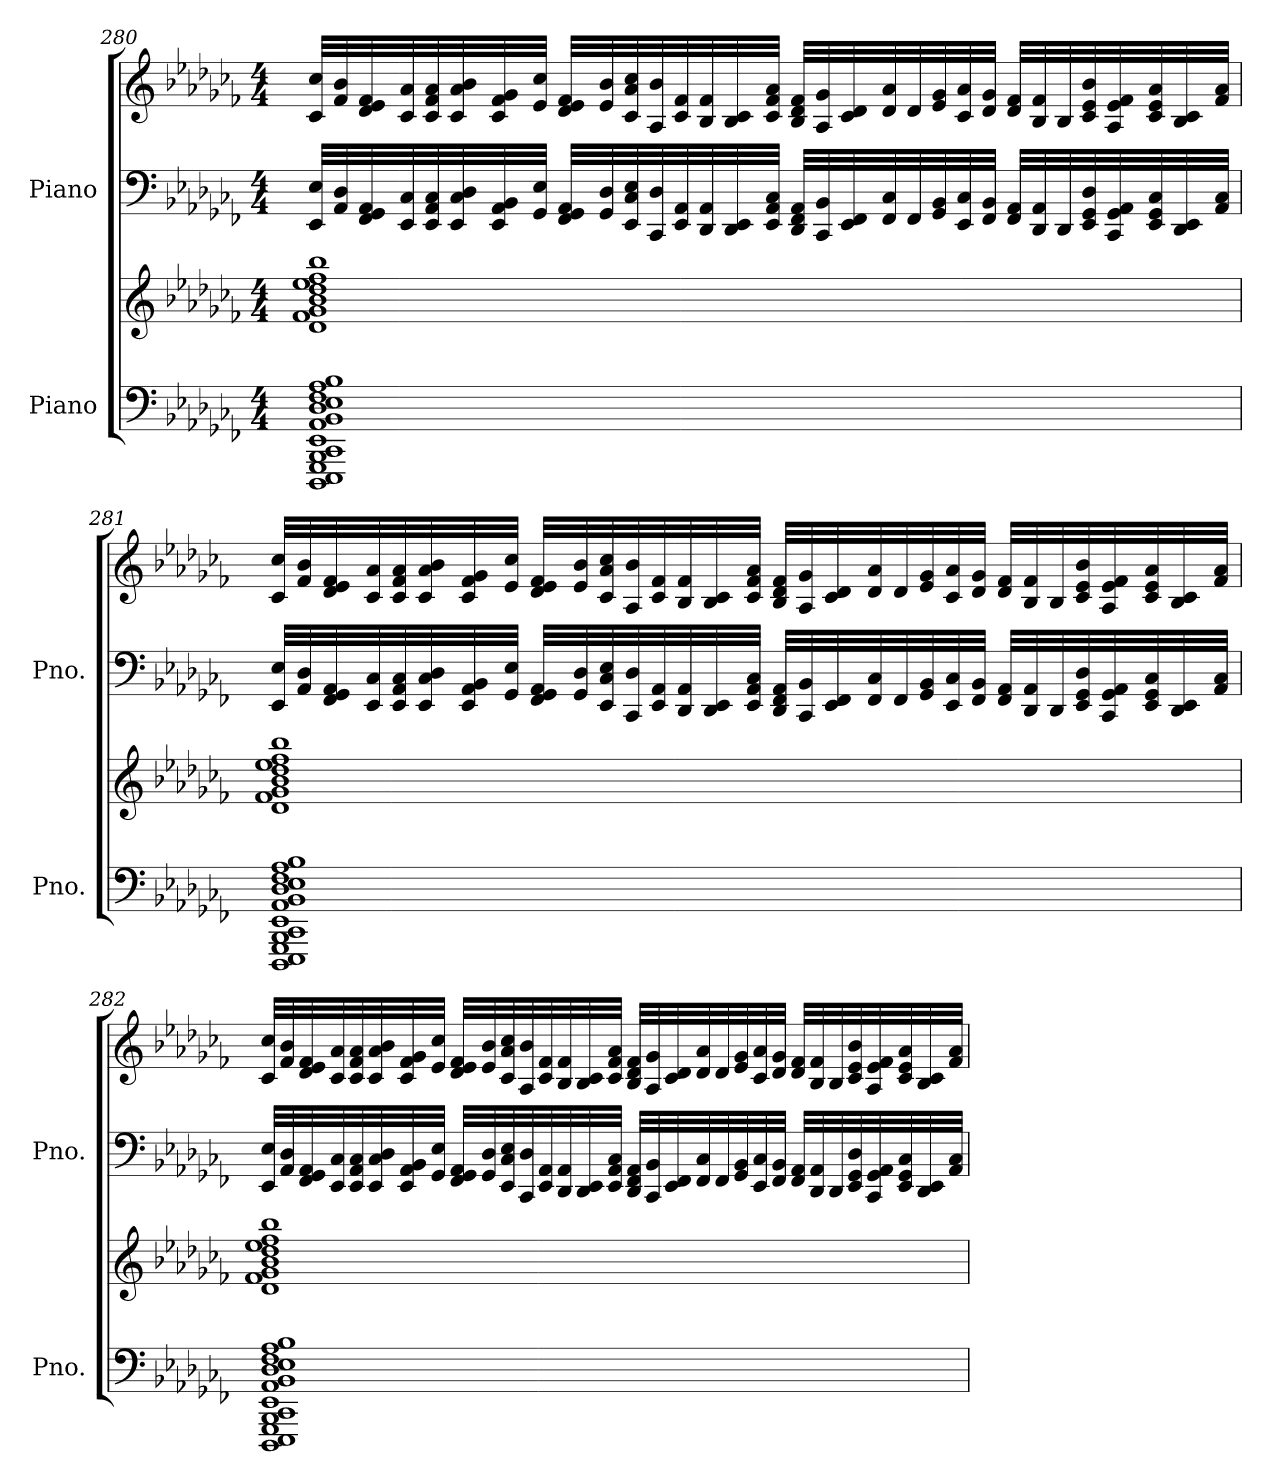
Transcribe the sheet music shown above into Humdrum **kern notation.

**kern	**kern	**kern	**kern
*part2	*part2	*part1	*part1
*staff4	*staff3	*staff2	*staff1
*I"Piano	*	*I"Piano	*
*I'Pno.	*	*I'Pno.	*
!!LO:LB:g=z
*clefF4	*clefG2	*clefF4	*clefG2
*ITrd14c24	*ITrd14c24	*ITrd-21c-36	*ITrd-21c-36
*k[b-e-a-d-g-c-f-]	*k[b-e-a-d-g-c-f-]	*k[b-e-a-d-g-c-f-]	*k[b-e-a-d-g-c-f-]
*M4/4	*M4/4	*M4/4	*M4/4
=280	=280	=280	=280
1DDDDD- 1EEEEE- 1GGGGG- 1BBBBB- 1CCCC- 1EEEE- 1AAAA- 1BBBB- 1DDD- 1EEE- 1FFF- 1AAA- 1BBB-	1DD- 1FF- 1GG- 1BB- 1D- 1E- 1F- 1B-	32ee-/ 32eee-/LLL	32cccc-/ 32ccccc-/LLL
.	.	32aa-/ 32ddd-/	32ffff-/ 32bbbb-/
.	.	32ff-/ 32gg-/ 32aa-/	32dddd-/ 32eeee-/ 32ffff-/
.	.	32ee-/ 32ccc-/	32cccc-/ 32aaaa-/
.	.	32ee-/ 32aa-/ 32ccc-/	32cccc-/ 32ffff-/ 32aaaa-/
.	.	32ee-/ 32ccc-/ 32ddd-/	32cccc-/ 32aaaa-/ 32bbbb-/
.	.	32ee-/ 32aa-/ 32bb-/	32cccc-/ 32ffff-/ 32gggg-/
.	.	32gg-/ 32eee-/JJJ	32eeee-/ 32ccccc-/JJJ
.	.	32ff-/ 32gg-/ 32aa-/LLL	32dddd-/ 32eeee-/ 32ffff-/LLL
.	.	32gg-/ 32ddd-/	32eeee-/ 32bbbb-/
.	.	32ee-/ 32ccc-/ 32eee-/	32cccc-/ 32aaaa-/ 32ccccc-/
.	.	32cc-/ 32ddd-/	32aaa-/ 32bbbb-/
.	.	32ee-/ 32aa-/	32cccc-/ 32ffff-/
.	.	32dd-/ 32aa-/	32bbb-/ 32ffff-/
.	.	32dd-/ 32ee-/	32bbb-/ 32cccc-/
.	.	32ee-/ 32aa-/ 32ccc-/JJJ	32cccc-/ 32ffff-/ 32aaaa-/JJJ
.	.	32dd-/ 32ff-/ 32aa-/LLL	32bbb-/ 32dddd-/ 32ffff-/LLL
.	.	32cc-/ 32bb-/	32aaa-/ 32gggg-/
.	.	32ee-/ 32ff-/	32cccc-/ 32dddd-/
.	.	32ff-/ 32ccc-/	32dddd-/ 32aaaa-/
.	.	32ff-/	32dddd-/
.	.	32gg-/ 32bb-/	32eeee-/ 32gggg-/
.	.	32ee-/ 32ccc-/	32cccc-/ 32aaaa-/
.	.	32ff-/ 32bb-/JJJ	32dddd-/ 32gggg-/JJJ
.	.	32ff-/ 32aa-/LLL	32dddd-/ 32ffff-/LLL
.	.	32dd-/ 32aa-/	32bbb-/ 32ffff-/
.	.	32dd-/	32bbb-/
.	.	32ee-/ 32gg-/ 32ddd-/	32cccc-/ 32eeee-/ 32bbbb-/
.	.	32cc-/ 32gg-/ 32aa-/	32aaa-/ 32eeee-/ 32ffff-/
.	.	32ee-/ 32gg-/ 32ccc-/	32cccc-/ 32eeee-/ 32aaaa-/
.	.	32dd-/ 32ee-/	32bbb-/ 32cccc-/
.	.	32aa-/ 32ccc-/JJJ	32ffff-/ 32aaaa-/JJJ
!!LO:LB:g=z
=281	=281	=281	=281
1DDDDD- 1EEEEE- 1GGGGG- 1BBBBB- 1CCCC- 1EEEE- 1AAAA- 1BBBB- 1DDD- 1EEE- 1FFF- 1AAA- 1BBB-	1DD- 1FF- 1GG- 1BB- 1D- 1E- 1F- 1B-	32ee-/ 32eee-/LLL	32cccc-/ 32ccccc-/LLL
.	.	32aa-/ 32ddd-/	32ffff-/ 32bbbb-/
.	.	32ff-/ 32gg-/ 32aa-/	32dddd-/ 32eeee-/ 32ffff-/
.	.	32ee-/ 32ccc-/	32cccc-/ 32aaaa-/
.	.	32ee-/ 32aa-/ 32ccc-/	32cccc-/ 32ffff-/ 32aaaa-/
.	.	32ee-/ 32ccc-/ 32ddd-/	32cccc-/ 32aaaa-/ 32bbbb-/
.	.	32ee-/ 32aa-/ 32bb-/	32cccc-/ 32ffff-/ 32gggg-/
.	.	32gg-/ 32eee-/JJJ	32eeee-/ 32ccccc-/JJJ
.	.	32ff-/ 32gg-/ 32aa-/LLL	32dddd-/ 32eeee-/ 32ffff-/LLL
.	.	32gg-/ 32ddd-/	32eeee-/ 32bbbb-/
.	.	32ee-/ 32ccc-/ 32eee-/	32cccc-/ 32aaaa-/ 32ccccc-/
.	.	32cc-/ 32ddd-/	32aaa-/ 32bbbb-/
.	.	32ee-/ 32aa-/	32cccc-/ 32ffff-/
.	.	32dd-/ 32aa-/	32bbb-/ 32ffff-/
.	.	32dd-/ 32ee-/	32bbb-/ 32cccc-/
.	.	32ee-/ 32aa-/ 32ccc-/JJJ	32cccc-/ 32ffff-/ 32aaaa-/JJJ
.	.	32dd-/ 32ff-/ 32aa-/LLL	32bbb-/ 32dddd-/ 32ffff-/LLL
.	.	32cc-/ 32bb-/	32aaa-/ 32gggg-/
.	.	32ee-/ 32ff-/	32cccc-/ 32dddd-/
.	.	32ff-/ 32ccc-/	32dddd-/ 32aaaa-/
.	.	32ff-/	32dddd-/
.	.	32gg-/ 32bb-/	32eeee-/ 32gggg-/
.	.	32ee-/ 32ccc-/	32cccc-/ 32aaaa-/
.	.	32ff-/ 32bb-/JJJ	32dddd-/ 32gggg-/JJJ
.	.	32ff-/ 32aa-/LLL	32dddd-/ 32ffff-/LLL
.	.	32dd-/ 32aa-/	32bbb-/ 32ffff-/
.	.	32dd-/	32bbb-/
.	.	32ee-/ 32gg-/ 32ddd-/	32cccc-/ 32eeee-/ 32bbbb-/
.	.	32cc-/ 32gg-/ 32aa-/	32aaa-/ 32eeee-/ 32ffff-/
.	.	32ee-/ 32gg-/ 32ccc-/	32cccc-/ 32eeee-/ 32aaaa-/
.	.	32dd-/ 32ee-/	32bbb-/ 32cccc-/
.	.	32aa-/ 32ccc-/JJJ	32ffff-/ 32aaaa-/JJJ
!!LO:PB:g=z
=282	=282	=282	=282
1DDDDD- 1EEEEE- 1GGGGG- 1BBBBB- 1CCCC- 1EEEE- 1AAAA- 1BBBB- 1DDD- 1EEE- 1FFF- 1AAA- 1BBB-	1DD- 1FF- 1GG- 1BB- 1D- 1E- 1F- 1B-	32ee-/ 32eee-/LLL	32cccc-/ 32ccccc-/LLL
.	.	32aa-/ 32ddd-/	32ffff-/ 32bbbb-/
.	.	32ff-/ 32gg-/ 32aa-/	32dddd-/ 32eeee-/ 32ffff-/
.	.	32ee-/ 32ccc-/	32cccc-/ 32aaaa-/
.	.	32ee-/ 32aa-/ 32ccc-/	32cccc-/ 32ffff-/ 32aaaa-/
.	.	32ee-/ 32ccc-/ 32ddd-/	32cccc-/ 32aaaa-/ 32bbbb-/
.	.	32ee-/ 32aa-/ 32bb-/	32cccc-/ 32ffff-/ 32gggg-/
.	.	32gg-/ 32eee-/JJJ	32eeee-/ 32ccccc-/JJJ
.	.	32ff-/ 32gg-/ 32aa-/LLL	32dddd-/ 32eeee-/ 32ffff-/LLL
.	.	32gg-/ 32ddd-/	32eeee-/ 32bbbb-/
.	.	32ee-/ 32ccc-/ 32eee-/	32cccc-/ 32aaaa-/ 32ccccc-/
.	.	32cc-/ 32ddd-/	32aaa-/ 32bbbb-/
.	.	32ee-/ 32aa-/	32cccc-/ 32ffff-/
.	.	32dd-/ 32aa-/	32bbb-/ 32ffff-/
.	.	32dd-/ 32ee-/	32bbb-/ 32cccc-/
.	.	32ee-/ 32aa-/ 32ccc-/JJJ	32cccc-/ 32ffff-/ 32aaaa-/JJJ
.	.	32dd-/ 32ff-/ 32aa-/LLL	32bbb-/ 32dddd-/ 32ffff-/LLL
.	.	32cc-/ 32bb-/	32aaa-/ 32gggg-/
.	.	32ee-/ 32ff-/	32cccc-/ 32dddd-/
.	.	32ff-/ 32ccc-/	32dddd-/ 32aaaa-/
.	.	32ff-/	32dddd-/
.	.	32gg-/ 32bb-/	32eeee-/ 32gggg-/
.	.	32ee-/ 32ccc-/	32cccc-/ 32aaaa-/
.	.	32ff-/ 32bb-/JJJ	32dddd-/ 32gggg-/JJJ
.	.	32ff-/ 32aa-/LLL	32dddd-/ 32ffff-/LLL
.	.	32dd-/ 32aa-/	32bbb-/ 32ffff-/
.	.	32dd-/	32bbb-/
.	.	32ee-/ 32gg-/ 32ddd-/	32cccc-/ 32eeee-/ 32bbbb-/
.	.	32cc-/ 32gg-/ 32aa-/	32aaa-/ 32eeee-/ 32ffff-/
.	.	32ee-/ 32gg-/ 32ccc-/	32cccc-/ 32eeee-/ 32aaaa-/
.	.	32dd-/ 32ee-/	32bbb-/ 32cccc-/
.	.	32aa-/ 32ccc-/JJJ	32ffff-/ 32aaaa-/JJJ
=	=	=	=
*-	*-	*-	*-
